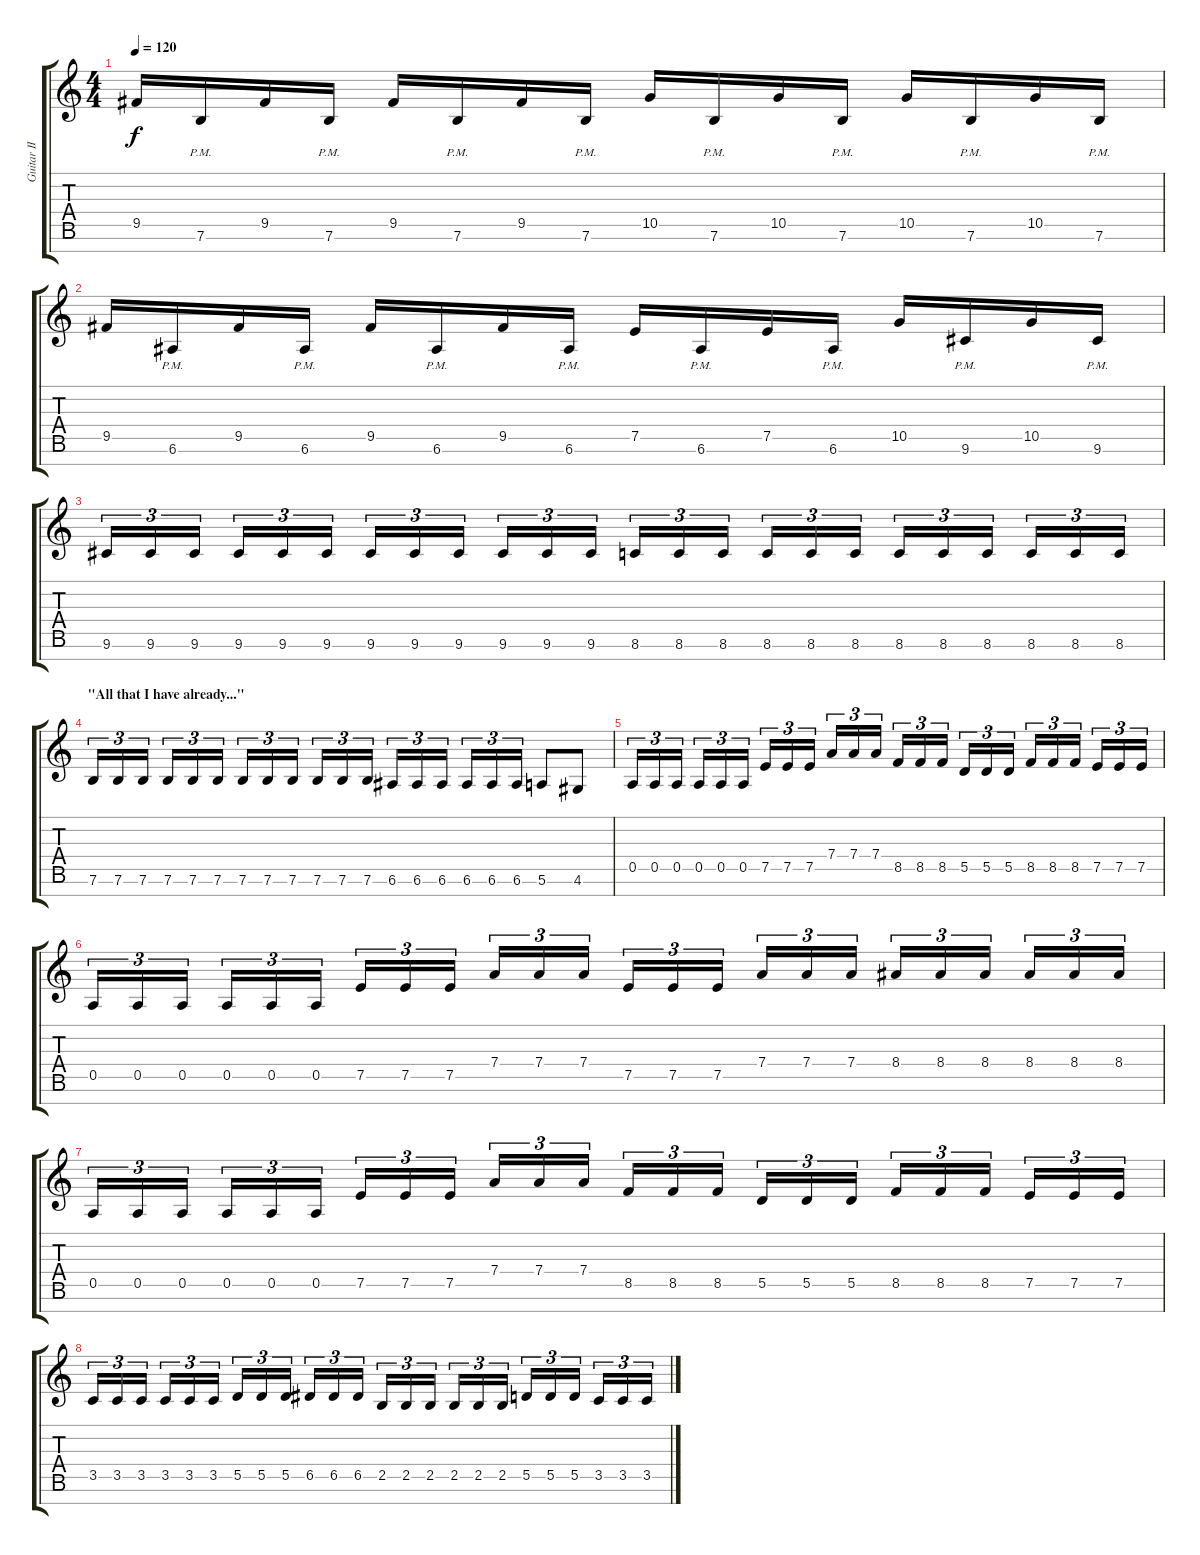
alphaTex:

\track ("Guitar II - Right" "Guitar II ") {instrument distortionguitar}
\staff {score tabs}
\tuning (E4 B3 G3 D3 A2 E2 B1) {hide}
\ts (4 4)
\tempo 120
\clef g2
\ks c
9.5.16{dy f} 7.6{pm}.16 9.5.16 7.6{pm}.16 9.5.16 7.6{pm}.16 9.5.16 7.6{pm}.16 10.5.16 7.6{pm}.16 10.5.16 7.6{pm}.16 10.5.16 7.6{pm}.16 10.5.16 7.6{pm}.16 |
9.5.16 6.6{pm}.16 9.5.16 6.6{pm}.16 9.5.16 6.6{pm}.16 9.5.16 6.6{pm}.16 7.5.16 6.6{pm}.16 7.5.16 6.6{pm}.16 10.5.16 9.6{pm}.16 10.5.16 9.6{pm}.16 |
9.6.16{tu (3 2)} 9.6.16{tu (3 2)} 9.6.16{tu (3 2)} 9.6.16{tu (3 2)} 9.6.16{tu (3 2)} 9.6.16{tu (3 2)} 9.6.16{tu (3 2)} 9.6.16{tu (3 2)} 9.6.16{tu (3 2)} 9.6.16{tu (3 2)} 9.6.16{tu (3 2)} 9.6.16{tu (3 2)} 8.6.16{tu (3 2)} 8.6.16{tu (3 2)} 8.6.16{tu (3 2)} 8.6.16{tu (3 2)} 8.6.16{tu (3 2)} 8.6.16{tu (3 2)} 8.6.16{tu (3 2)} 8.6.16{tu (3 2)} 8.6.16{tu (3 2)} 8.6.16{tu (3 2)} 8.6.16{tu (3 2)} 8.6.16{tu (3 2)} |
\section ("" "\"All that I have already...\"")
7.6.16{tu (3 2)} 7.6.16{tu (3 2)} 7.6.16{tu (3 2)} 7.6.16{tu (3 2)} 7.6.16{tu (3 2)} 7.6.16{tu (3 2)} 7.6.16{tu (3 2)} 7.6.16{tu (3 2)} 7.6.16{tu (3 2)} 7.6.16{tu (3 2)} 7.6.16{tu (3 2)} 7.6.16{tu (3 2)} 6.6.16{tu (3 2)} 6.6.16{tu (3 2)} 6.6.16{tu (3 2)} 6.6.16{tu (3 2)} 6.6.16{tu (3 2)} 6.6.16{tu (3 2)} 5.6.8 4.6.8 |
0.5.16{tu (3 2)} 0.5.16{tu (3 2)} 0.5.16{tu (3 2)} 0.5.16{tu (3 2)} 0.5.16{tu (3 2)} 0.5.16{tu (3 2)} 7.5.16{tu (3 2)} 7.5.16{tu (3 2)} 7.5.16{tu (3 2)} 7.4.16{tu (3 2)} 7.4.16{tu (3 2)} 7.4.16{tu (3 2)} 8.5.16{tu (3 2)} 8.5.16{tu (3 2)} 8.5.16{tu (3 2)} 5.5.16{tu (3 2)} 5.5.16{tu (3 2)} 5.5.16{tu (3 2)} 8.5.16{tu (3 2)} 8.5.16{tu (3 2)} 8.5.16{tu (3 2)} 7.5.16{tu (3 2)} 7.5.16{tu (3 2)} 7.5.16{tu (3 2)} |
0.5.16{tu (3 2)} 0.5.16{tu (3 2)} 0.5.16{tu (3 2)} 0.5.16{tu (3 2)} 0.5.16{tu (3 2)} 0.5.16{tu (3 2)} 7.5.16{tu (3 2)} 7.5.16{tu (3 2)} 7.5.16{tu (3 2)} 7.4.16{tu (3 2)} 7.4.16{tu (3 2)} 7.4.16{tu (3 2)} 7.5.16{tu (3 2)} 7.5.16{tu (3 2)} 7.5.16{tu (3 2)} 7.4.16{tu (3 2)} 7.4.16{tu (3 2)} 7.4.16{tu (3 2)} 8.4.16{tu (3 2)} 8.4.16{tu (3 2)} 8.4.16{tu (3 2)} 8.4.16{tu (3 2)} 8.4.16{tu (3 2)} 8.4.16{tu (3 2)} |
0.5.16{tu (3 2)} 0.5.16{tu (3 2)} 0.5.16{tu (3 2)} 0.5.16{tu (3 2)} 0.5.16{tu (3 2)} 0.5.16{tu (3 2)} 7.5.16{tu (3 2)} 7.5.16{tu (3 2)} 7.5.16{tu (3 2)} 7.4.16{tu (3 2)} 7.4.16{tu (3 2)} 7.4.16{tu (3 2)} 8.5.16{tu (3 2)} 8.5.16{tu (3 2)} 8.5.16{tu (3 2)} 5.5.16{tu (3 2)} 5.5.16{tu (3 2)} 5.5.16{tu (3 2)} 8.5.16{tu (3 2)} 8.5.16{tu (3 2)} 8.5.16{tu (3 2)} 7.5.16{tu (3 2)} 7.5.16{tu (3 2)} 7.5.16{tu (3 2)} |
3.5.16{tu (3 2)} 3.5.16{tu (3 2)} 3.5.16{tu (3 2)} 3.5.16{tu (3 2)} 3.5.16{tu (3 2)} 3.5.16{tu (3 2)} 5.5.16{tu (3 2)} 5.5.16{tu (3 2)} 5.5.16{tu (3 2)} 6.5.16{tu (3 2)} 6.5.16{tu (3 2)} 6.5.16{tu (3 2)} 2.5.16{tu (3 2)} 2.5.16{tu (3 2)} 2.5.16{tu (3 2)} 2.5.16{tu (3 2)} 2.5.16{tu (3 2)} 2.5.16{tu (3 2)} 5.5.16{tu (3 2)} 5.5.16{tu (3 2)} 5.5.16{tu (3 2)} 3.5.16{tu (3 2)} 3.5.16{tu (3 2)} 3.5.16{tu (3 2)}
